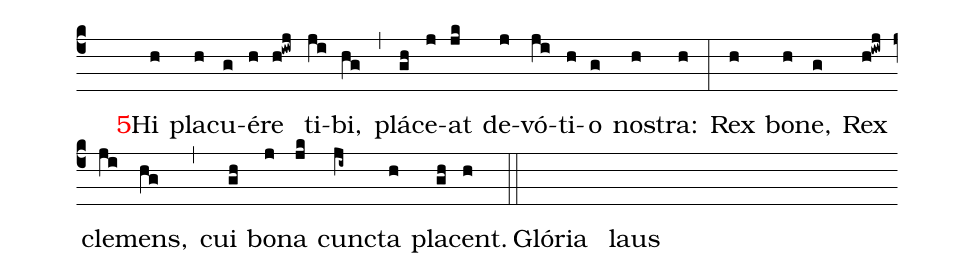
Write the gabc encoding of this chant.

mode:.;
%%
(c4) () <v>\red{5.}</v>() Hi(h) pla(h)cu(g)é(h)re(h!iwj) ti(ji)bi,(hg) (,) plá(gh)ce(j)at(jk) de(j)vó(ji)ti(h)o(g) no(h)stra:(h) (:) Rex(h) bo(h)ne,(g) Rex(h!iwj) cle(ji)mens,(hg) (,) cui(gh) bo(j)na(jk) cunc(ji~)ta(h) pla(gh)cent.(h) (::) Glória() laus() ()
